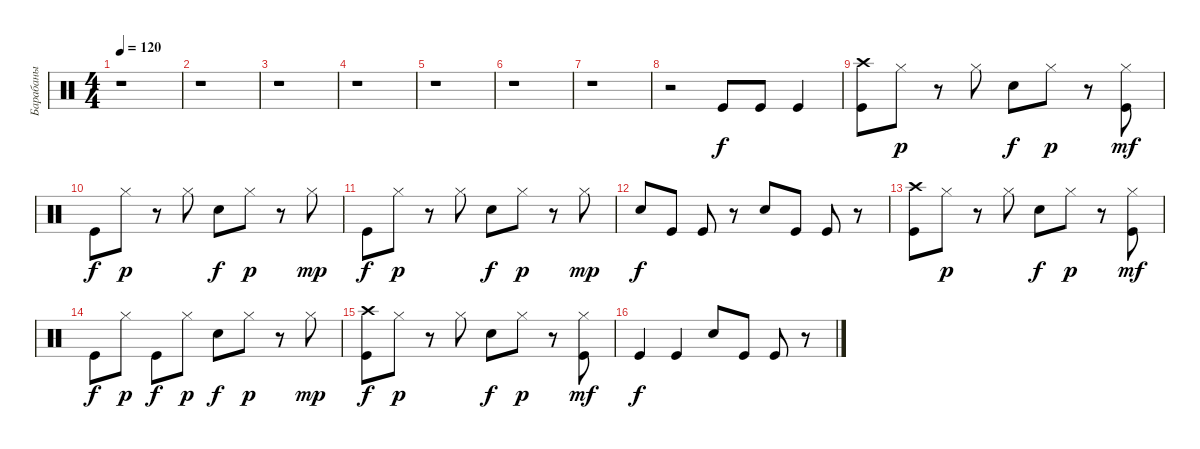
\track ("Барабаны" "Барабаны") {instrument percussion}
\staff {score}
\articulation defaults
\ts (4 4)
\tempo 120
\clef neutral
\ks c
r.1{dy mf} |
r.1 |
r.1 |
r.1 |
r.1 |
r.1 |
r.1 |
r.2 "Kick (hit)".8{dy f} "Kick (hit)".8 "Kick (hit)".4 |
("Crash high (hit)" "Kick (hit)").8 "Hi-Hat (closed)".8{dy p} r.8 "Hi-Hat (closed)".8 "Snare (hit) 2".8{dy f} "Hi-Hat (closed)".8{dy p} r.8 ("Hi-Hat (closed)" "Kick (hit)").8{dy mf} |
"Kick (hit)".8{dy f} "Hi-Hat (closed)".8{dy p} r.8 "Hi-Hat (closed)".8 "Snare (hit) 2".8{dy f} "Hi-Hat (closed)".8{dy p} r.8 "Hi-Hat (closed)".8{dy mp} |
"Kick (hit)".8{dy f} "Hi-Hat (closed)".8{dy p} r.8 "Hi-Hat (closed)".8 "Snare (hit) 2".8{dy f} "Hi-Hat (closed)".8{dy p} r.8 "Hi-Hat (closed)".8{dy mp} |
"Electric Snare (hit)".8{dy f} "Kick (hit)".8 "Kick (hit)".8 r.8 "Electric Snare (hit)".8 "Kick (hit)".8 "Kick (hit)".8 r.8 |
("Crash high (hit)" "Kick (hit)").8 "Hi-Hat (closed)".8{dy p} r.8 "Hi-Hat (closed)".8 "Snare (hit) 2".8{dy f} "Hi-Hat (closed)".8{dy p} r.8 ("Hi-Hat (closed)" "Kick (hit)").8{dy mf} |
"Kick (hit)".8{dy f} "Hi-Hat (closed)".8{dy p} "Kick (hit)".8{dy f} "Hi-Hat (closed)".8{dy p} "Snare (hit) 2".8{dy f} "Hi-Hat (closed)".8{dy p} r.8 "Hi-Hat (closed)".8{dy mp} |
("Crash high (hit)" "Kick (hit)").8{dy f} "Hi-Hat (closed)".8{dy p} r.8 "Hi-Hat (closed)".8 "Snare (hit) 2".8{dy f} "Hi-Hat (closed)".8{dy p} r.8 ("Hi-Hat (closed)" "Kick (hit)").8{dy mf} |
"Kick (hit)".4{dy f} "Kick (hit)".4 "Electric Snare (hit)".8 "Kick (hit)".8 "Kick (hit)".8 r.8
